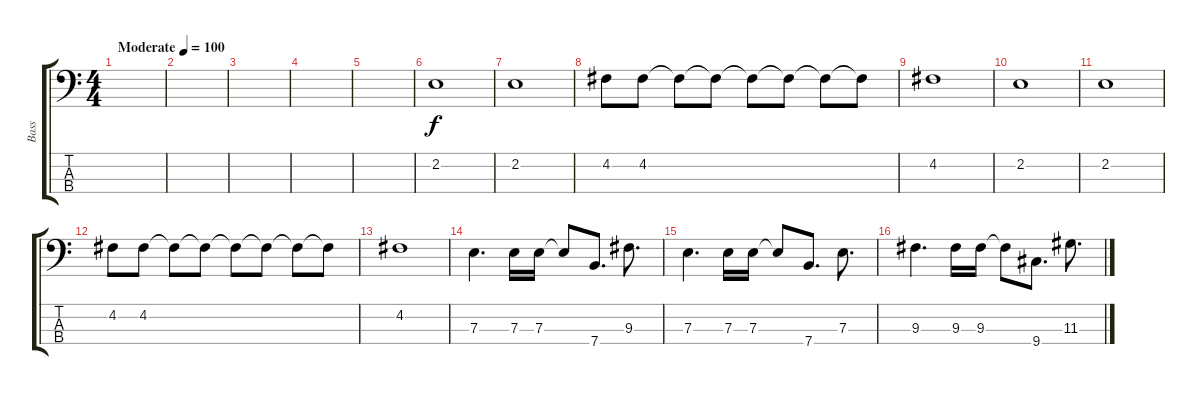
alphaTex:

\track ("Bass" "Bass") {instrument electricbassfinger}
\staff {score tabs}
\tuning (G2 D2 A1 E1) {hide}
\ts (4 4)
\tempo (100 "Moderate")
\clef f4
\ks c
|
|
|
|
|
2.2.1 |
2.2.1 |
4.2.8 4.2.8 4.2{t}.8 4.2{t}.8 4.2{t}.8 4.2{t}.8 4.2{t}.8 4.2{t}.8 |
4.2.1 |
2.2.1 |
2.2.1 |
4.2.8 4.2.8 4.2{t}.8 4.2{t}.8 4.2{t}.8 4.2{t}.8 4.2{t}.8 4.2{t}.8 |
4.2.1 |
7.3.4{d} 7.3.16 7.3.16 7.3{t}.8 7.4.8{d} 9.3.8{d} |
7.3.4{d} 7.3.16 7.3.16 7.3{t}.8 7.4.8{d} 7.3.8{d} |
9.3.4{d} 9.3.16 9.3.16 9.3{t}.8 9.4.8{d} 11.3.8{d}
